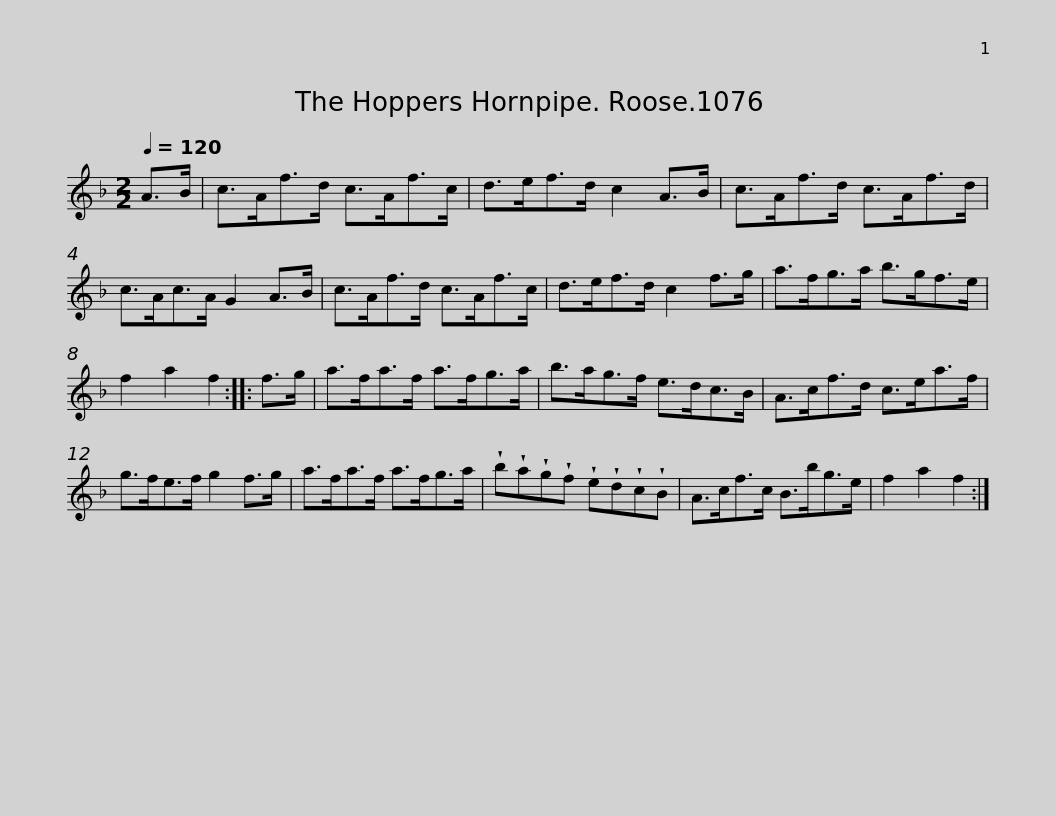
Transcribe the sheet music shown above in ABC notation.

X:1
L:1/8
Q:1/4=120
M:2/2
I:linebreak $
K:F
V:1 treble
V:1
 A>B | c>Af>d c>Af>c | d>ef>d c2 A>B | c>Af>d c>Af>d | c>Ac>A G2 A>B |$ %5
 c>Af>d c>Af>c | d>ef>d c2 f>g | a>fg>a b>gf>e | f2 a2 f2 :: f>g | %10
 a>fa>f a>fg>a |$ b>ag>f e>dc>B | A>cf>d c>ea>f | g>fe>f g2 f>g | a>fa>f a>fg>a | %15
 !wedge!b!wedge!a!wedge!g!wedge!f !wedge!e!wedge!d!wedge!c!wedge!B |$ A>cf>c B>bg>e | f2 a2 f2 :| %18
